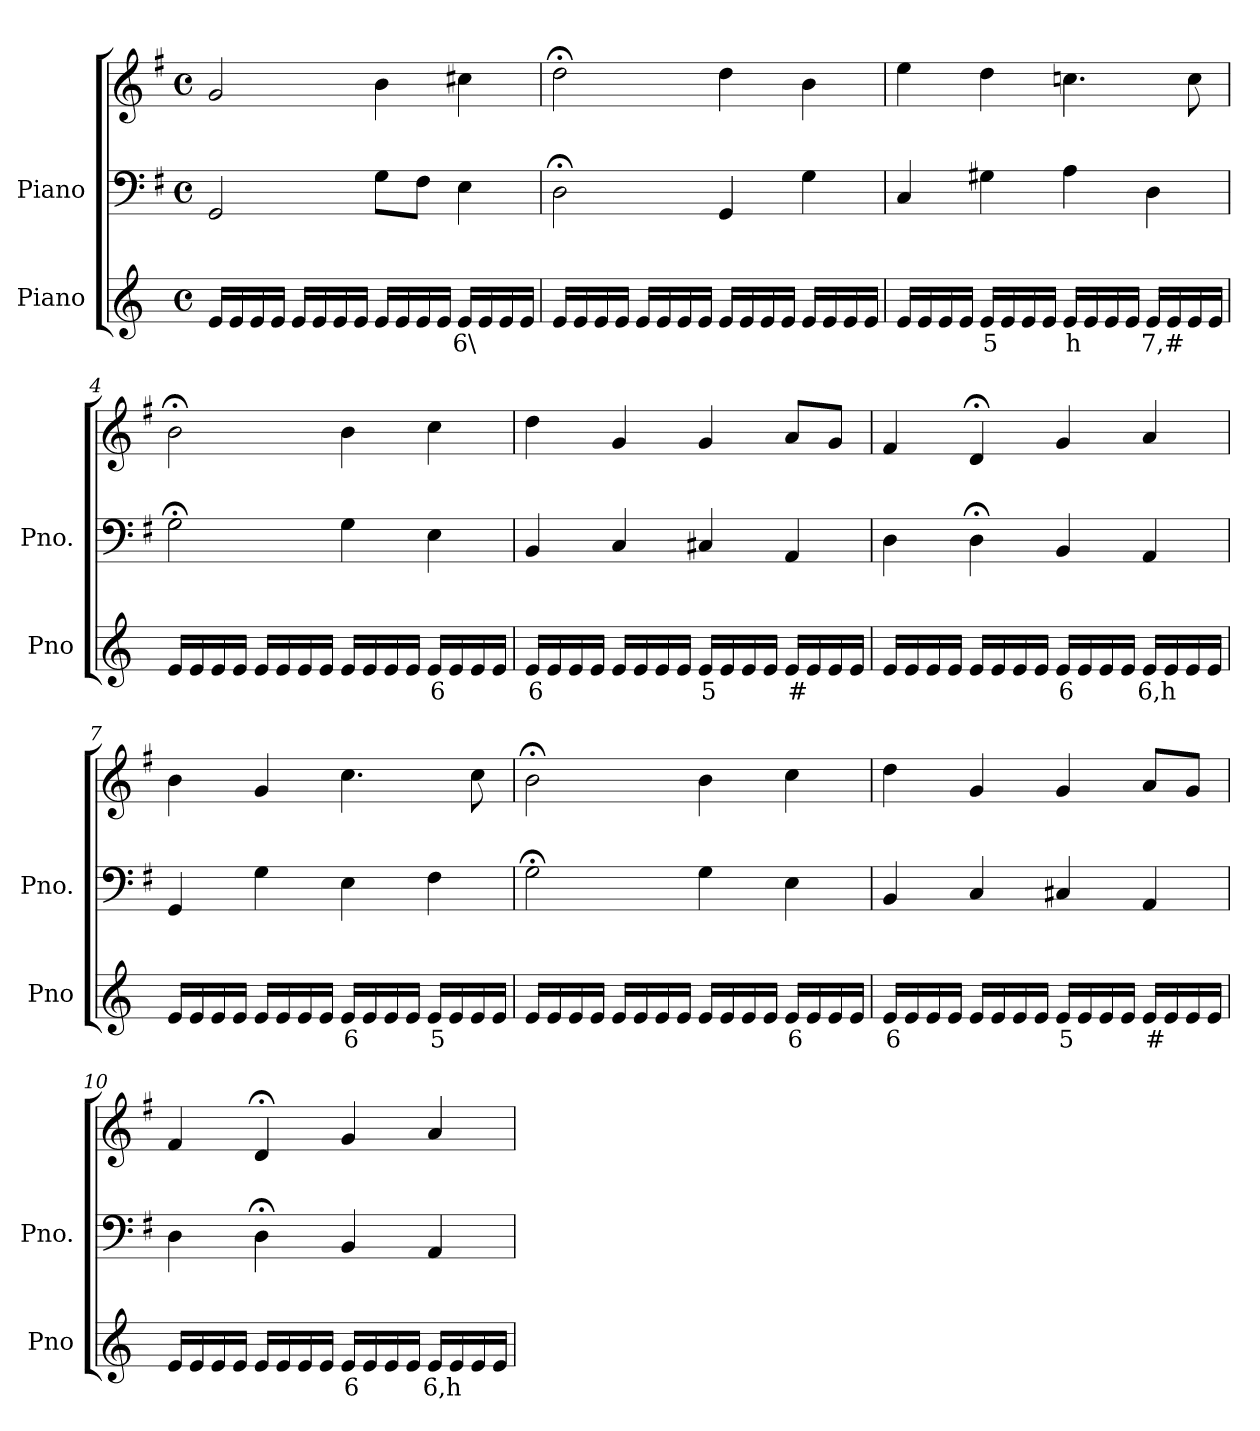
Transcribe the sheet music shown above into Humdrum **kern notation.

**kern	**text	**kern	**kern
*part2	*part2	*part1	*part1
*staff3	*staff3	*staff2	*staff1
*I"Piano	*	*I"Piano	*
*I'Pno	*	*I'Pno.	*
*clefG2	*	*clefF4	*clefG2
*k[]	*	*k[f#]	*k[f#]
*M4/4	*	*M4/4	*M4/4
*met(c)	*	*met(c)	*met(c)
=1	=1	=1	=1
16e/LL	.	2GG/	2g/
16e/	.	.	.
16e/	.	.	.
16e/JJ	.	.	.
16e/LL	.	.	.
16e/	.	.	.
16e/	.	.	.
16e/JJ	.	.	.
16e/LL	.	8G\L	4b\
16e/	.	.	.
!	!LO:LY:b	!	!
16e/	_	8F#\J	.
16e/JJ	.	.	.
!	!LO:LY:b	!	!
16e/LL	6\	4E\	4cc#X\
16e/	.	.	.
16e/	.	.	.
16e/JJ	.	.	.
=2	=2	=2	=2
16e/LL	.	2D;<\	2dd;<\
16e/	.	.	.
16e/	.	.	.
16e/JJ	.	.	.
16e/LL	.	.	.
16e/	.	.	.
16e/	.	.	.
16e/JJ	.	.	.
16e/LL	.	4GG/	4dd\
16e/	.	.	.
16e/	.	.	.
16e/JJ	.	.	.
16e/LL	.	4G\	4b\
16e/	.	.	.
16e/	.	.	.
16e/JJ	.	.	.
=3	=3	=3	=3
16e/LL	.	4C/	4ee\
16e/	.	.	.
16e/	.	.	.
16e/JJ	.	.	.
!	!LO:LY:b	!	!
16e/LL	5	4G#X\	4dd\
16e/	.	.	.
16e/	.	.	.
16e/JJ	.	.	.
!	!LO:LY:b	!	!
16e/LL	h	4A\	4.ccn\
16e/	.	.	.
16e/	.	.	.
16e/JJ	.	.	.
!	!LO:LY:b	!	!
16e/LL	7,#	4D\	.
16e/	.	.	.
16e/	.	.	8cc\
16e/JJ	.	.	.
=4	=4	=4	=4
16e/LL	.	2G;<\	2b;<\
16e/	.	.	.
16e/	.	.	.
16e/JJ	.	.	.
16e/LL	.	.	.
16e/	.	.	.
16e/	.	.	.
16e/JJ	.	.	.
16e/LL	.	4G\	4b\
16e/	.	.	.
16e/	.	.	.
16e/JJ	.	.	.
!	!LO:LY:b	!	!
16e/LL	6	4E\	4cc\
16e/	.	.	.
16e/	.	.	.
16e/JJ	.	.	.
=5	=5	=5	=5
!	!LO:LY:b	!	!
16e/LL	6	4BB/	4dd\
16e/	.	.	.
16e/	.	.	.
16e/JJ	.	.	.
16e/LL	.	4C/	4g/
16e/	.	.	.
16e/	.	.	.
16e/JJ	.	.	.
!	!LO:LY:b	!	!
16e/LL	5	4C#X/	4g/
16e/	.	.	.
16e/	.	.	.
16e/JJ	.	.	.
!	!LO:LY:b	!	!
16e/LL	#	4AA/	8a/L
16e/	.	.	.
16e/	.	.	8g/J
16e/JJ	.	.	.
=6	=6	=6	=6
16e/LL	.	4D\	4f#/
16e/	.	.	.
16e/	.	.	.
16e/JJ	.	.	.
16e/LL	.	4D;<\	4d;</
16e/	.	.	.
16e/	.	.	.
16e/JJ	.	.	.
!	!LO:LY:b	!	!
16e/LL	6	4BB/	4g/
16e/	.	.	.
16e/	.	.	.
16e/JJ	.	.	.
!	!LO:LY:b	!	!
16e/LL	6,h	4AA/	4a/
16e/	.	.	.
16e/	.	.	.
16e/JJ	.	.	.
=7	=7	=7	=7
16e/LL	.	4GG/	4b\
16e/	.	.	.
16e/	.	.	.
16e/JJ	.	.	.
16e/LL	.	4G\	4g/
16e/	.	.	.
16e/	.	.	.
16e/JJ	.	.	.
!	!LO:LY:b	!	!
16e/LL	6	4E\	4.cc\
16e/	.	.	.
16e/	.	.	.
16e/JJ	.	.	.
!	!LO:LY:b	!	!
16e/LL	5	4F#\	.
16e/	.	.	.
16e/	.	.	8cc\
16e/JJ	.	.	.
=8	=8	=8	=8
16e/LL	.	2G;<\	2b;<\
16e/	.	.	.
16e/	.	.	.
16e/JJ	.	.	.
16e/LL	.	.	.
16e/	.	.	.
16e/	.	.	.
16e/JJ	.	.	.
16e/LL	.	4G\	4b\
16e/	.	.	.
16e/	.	.	.
16e/JJ	.	.	.
!	!LO:LY:b	!	!
16e/LL	6	4E\	4cc\
16e/	.	.	.
16e/	.	.	.
16e/JJ	.	.	.
=9	=9	=9	=9
!	!LO:LY:b	!	!
16e/LL	6	4BB/	4dd\
16e/	.	.	.
16e/	.	.	.
16e/JJ	.	.	.
16e/LL	.	4C/	4g/
16e/	.	.	.
16e/	.	.	.
16e/JJ	.	.	.
!	!LO:LY:b	!	!
16e/LL	5	4C#X/	4g/
16e/	.	.	.
16e/	.	.	.
16e/JJ	.	.	.
!	!LO:LY:b	!	!
16e/LL	#	4AA/	8a/L
16e/	.	.	.
16e/	.	.	8g/J
16e/JJ	.	.	.
=10	=10	=10	=10
16e/LL	.	4D\	4f#/
16e/	.	.	.
16e/	.	.	.
16e/JJ	.	.	.
16e/LL	.	4D;<\	4d;</
16e/	.	.	.
16e/	.	.	.
16e/JJ	.	.	.
!	!LO:LY:b	!	!
16e/LL	6	4BB/	4g/
16e/	.	.	.
16e/	.	.	.
16e/JJ	.	.	.
!	!LO:LY:b	!	!
16e/LL	6,h	4AA/	4a/
16e/	.	.	.
16e/	.	.	.
16e/JJ	.	.	.
=	=	=	=
*-	*-	*-	*-
